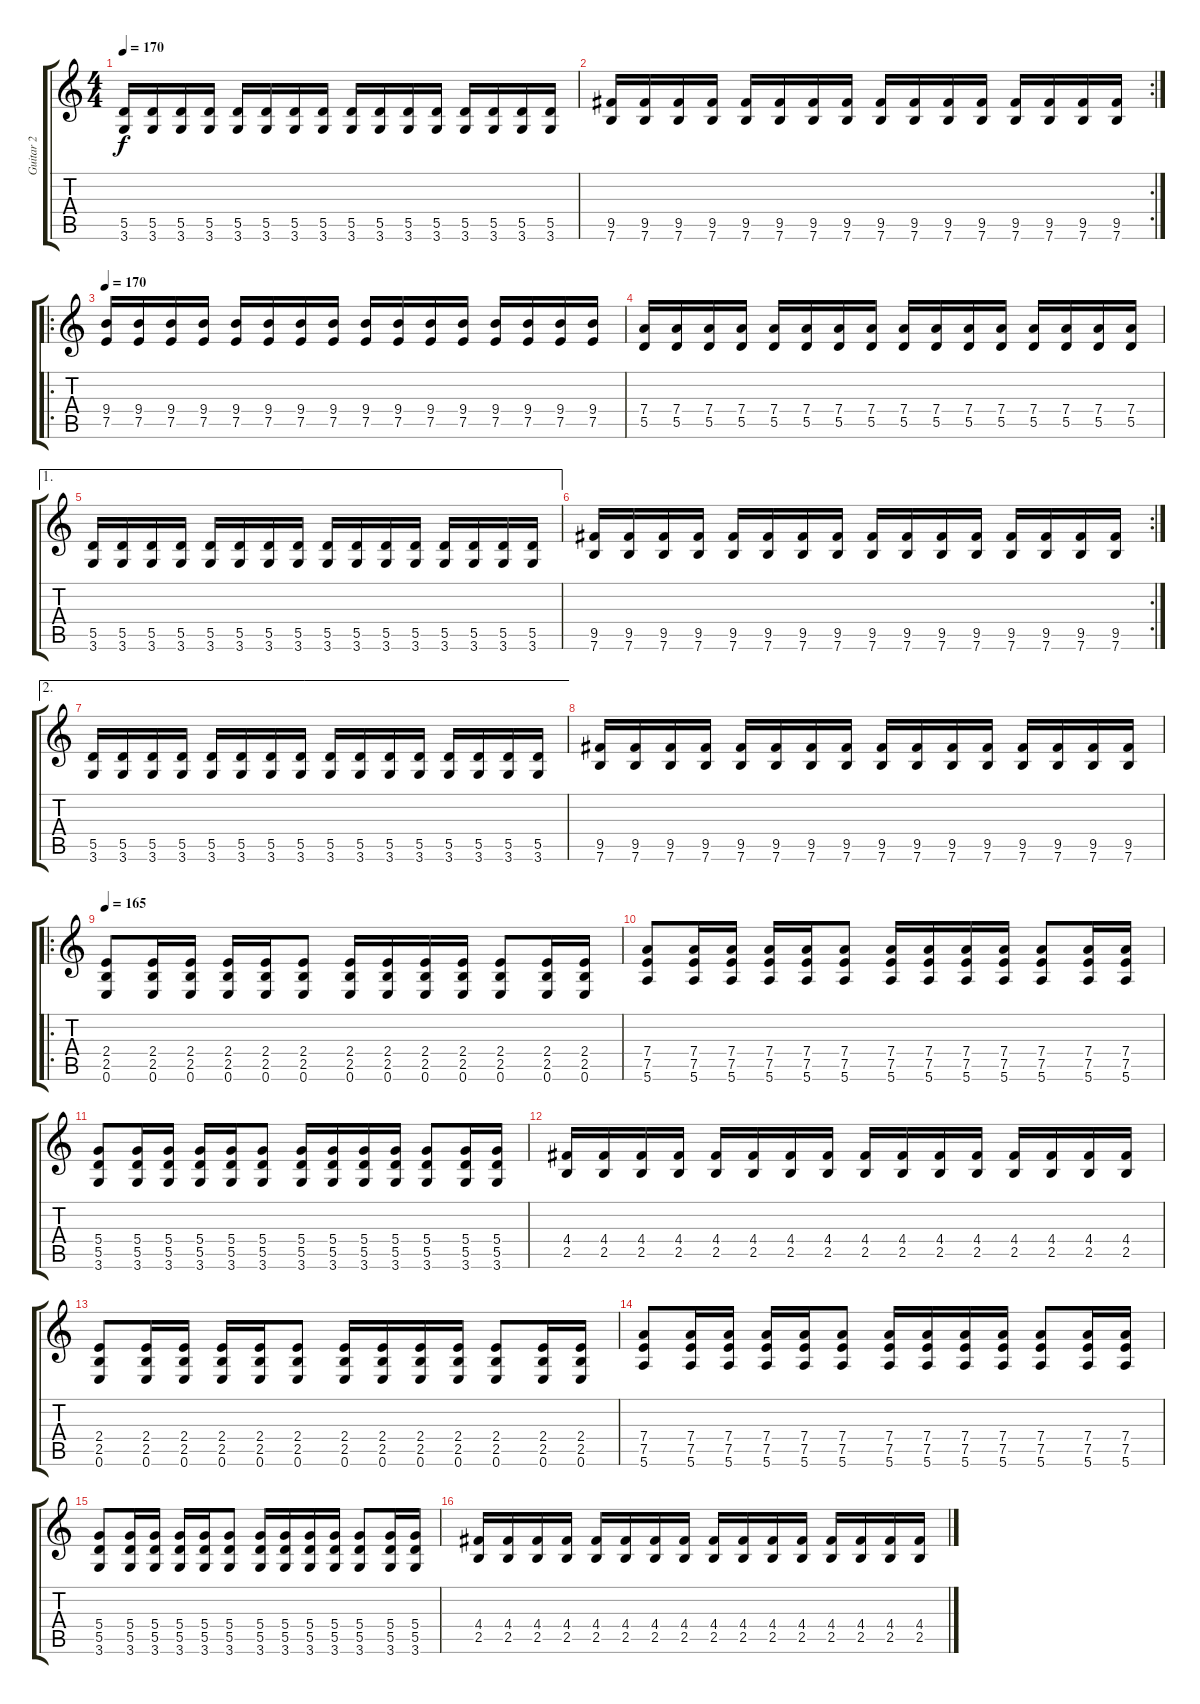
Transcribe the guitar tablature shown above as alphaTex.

\track ("Guitar 2" "Guitar 2") {instrument distortionguitar}
\staff {score tabs}
\tuning (E4 B3 G3 D3 A2 E2) {hide}
\ts (4 4)
\tempo 170
\clef g2
\ks c
(5.5 3.6).16{dy f} (5.5 3.6).16 (5.5 3.6).16 (5.5 3.6).16 (5.5 3.6).16 (5.5 3.6).16 (5.5 3.6).16 (5.5 3.6).16 (5.5 3.6).16 (5.5 3.6).16 (5.5 3.6).16 (5.5 3.6).16 (5.5 3.6).16 (5.5 3.6).16 (5.5 3.6).16 (5.5 3.6).16 |
\rc 2
(9.5 7.6).16 (9.5 7.6).16 (9.5 7.6).16 (9.5 7.6).16 (9.5 7.6).16 (9.5 7.6).16 (9.5 7.6).16 (9.5 7.6).16 (9.5 7.6).16 (9.5 7.6).16 (9.5 7.6).16 (9.5 7.6).16 (9.5 7.6).16 (9.5 7.6).16 (9.5 7.6).16 (9.5 7.6).16 |
\ro
\tempo 170
(9.4 7.5).16 (9.4 7.5).16 (9.4 7.5).16 (9.4 7.5).16 (9.4 7.5).16 (9.4 7.5).16 (9.4 7.5).16 (9.4 7.5).16 (9.4 7.5).16 (9.4 7.5).16 (9.4 7.5).16 (9.4 7.5).16 (9.4 7.5).16 (9.4 7.5).16 (9.4 7.5).16 (9.4 7.5).16 |
(7.4 5.5).16 (7.4 5.5).16 (7.4 5.5).16 (7.4 5.5).16 (7.4 5.5).16 (7.4 5.5).16 (7.4 5.5).16 (7.4 5.5).16 (7.4 5.5).16 (7.4 5.5).16 (7.4 5.5).16 (7.4 5.5).16 (7.4 5.5).16 (7.4 5.5).16 (7.4 5.5).16 (7.4 5.5).16 |
\ae 1
(5.5 3.6).16 (5.5 3.6).16 (5.5 3.6).16 (5.5 3.6).16 (5.5 3.6).16 (5.5 3.6).16 (5.5 3.6).16 (5.5 3.6).16 (5.5 3.6).16 (5.5 3.6).16 (5.5 3.6).16 (5.5 3.6).16 (5.5 3.6).16 (5.5 3.6).16 (5.5 3.6).16 (5.5 3.6).16 |
\rc 2
(9.5 7.6).16 (9.5 7.6).16 (9.5 7.6).16 (9.5 7.6).16 (9.5 7.6).16 (9.5 7.6).16 (9.5 7.6).16 (9.5 7.6).16 (9.5 7.6).16 (9.5 7.6).16 (9.5 7.6).16 (9.5 7.6).16 (9.5 7.6).16 (9.5 7.6).16 (9.5 7.6).16 (9.5 7.6).16 |
\ae 2
(5.5 3.6).16 (5.5 3.6).16 (5.5 3.6).16 (5.5 3.6).16 (5.5 3.6).16 (5.5 3.6).16 (5.5 3.6).16 (5.5 3.6).16 (5.5 3.6).16 (5.5 3.6).16 (5.5 3.6).16 (5.5 3.6).16 (5.5 3.6).16 (5.5 3.6).16 (5.5 3.6).16 (5.5 3.6).16 |
(9.5 7.6).16 (9.5 7.6).16 (9.5 7.6).16 (9.5 7.6).16 (9.5 7.6).16 (9.5 7.6).16 (9.5 7.6).16 (9.5 7.6).16 (9.5 7.6).16 (9.5 7.6).16 (9.5 7.6).16 (9.5 7.6).16 (9.5 7.6).16 (9.5 7.6).16 (9.5 7.6).16 (9.5 7.6).16 |
\ro
\tempo 165
(2.4 2.5 0.6).8 (2.4 2.5 0.6).16 (2.4 2.5 0.6).16 (2.4 2.5 0.6).16 (2.4 2.5 0.6).16 (2.4 2.5 0.6).8 (2.4 2.5 0.6).16 (2.4 2.5 0.6).16 (2.4 2.5 0.6).16 (2.4 2.5 0.6).16 (2.4 2.5 0.6).8 (2.4 2.5 0.6).16 (2.4 2.5 0.6).16 |
(7.4 7.5 5.6).8 (7.4 7.5 5.6).16 (7.4 7.5 5.6).16 (7.4 7.5 5.6).16 (7.4 7.5 5.6).16 (7.4 7.5 5.6).8 (7.4 7.5 5.6).16 (7.4 7.5 5.6).16 (7.4 7.5 5.6).16 (7.4 7.5 5.6).16 (7.4 7.5 5.6).8 (7.4 7.5 5.6).16 (7.4 7.5 5.6).16 |
(5.4 5.5 3.6).8 (5.4 5.5 3.6).16 (5.4 5.5 3.6).16 (5.4 5.5 3.6).16 (5.4 5.5 3.6).16 (5.4 5.5 3.6).8 (5.4 5.5 3.6).16 (5.4 5.5 3.6).16 (5.4 5.5 3.6).16 (5.4 5.5 3.6).16 (5.4 5.5 3.6).8 (5.4 5.5 3.6).16 (5.4 5.5 3.6).16 |
(4.4 2.5).16 (4.4 2.5).16 (4.4 2.5).16 (4.4 2.5).16 (4.4 2.5).16 (4.4 2.5).16 (4.4 2.5).16 (4.4 2.5).16 (4.4 2.5).16 (4.4 2.5).16 (4.4 2.5).16 (4.4 2.5).16 (4.4 2.5).16 (4.4 2.5).16 (4.4 2.5).16 (4.4 2.5).16 |
(2.4 2.5 0.6).8 (2.4 2.5 0.6).16 (2.4 2.5 0.6).16 (2.4 2.5 0.6).16 (2.4 2.5 0.6).16 (2.4 2.5 0.6).8 (2.4 2.5 0.6).16 (2.4 2.5 0.6).16 (2.4 2.5 0.6).16 (2.4 2.5 0.6).16 (2.4 2.5 0.6).8 (2.4 2.5 0.6).16 (2.4 2.5 0.6).16 |
(7.4 7.5 5.6).8 (7.4 7.5 5.6).16 (7.4 7.5 5.6).16 (7.4 7.5 5.6).16 (7.4 7.5 5.6).16 (7.4 7.5 5.6).8 (7.4 7.5 5.6).16 (7.4 7.5 5.6).16 (7.4 7.5 5.6).16 (7.4 7.5 5.6).16 (7.4 7.5 5.6).8 (7.4 7.5 5.6).16 (7.4 7.5 5.6).16 |
(5.4 5.5 3.6).8 (5.4 5.5 3.6).16 (5.4 5.5 3.6).16 (5.4 5.5 3.6).16 (5.4 5.5 3.6).16 (5.4 5.5 3.6).8 (5.4 5.5 3.6).16 (5.4 5.5 3.6).16 (5.4 5.5 3.6).16 (5.4 5.5 3.6).16 (5.4 5.5 3.6).8 (5.4 5.5 3.6).16 (5.4 5.5 3.6).16 |
(4.4 2.5).16 (4.4 2.5).16 (4.4 2.5).16 (4.4 2.5).16 (4.4 2.5).16 (4.4 2.5).16 (4.4 2.5).16 (4.4 2.5).16 (4.4 2.5).16 (4.4 2.5).16 (4.4 2.5).16 (4.4 2.5).16 (4.4 2.5).16 (4.4 2.5).16 (4.4 2.5).16 (4.4 2.5).16
